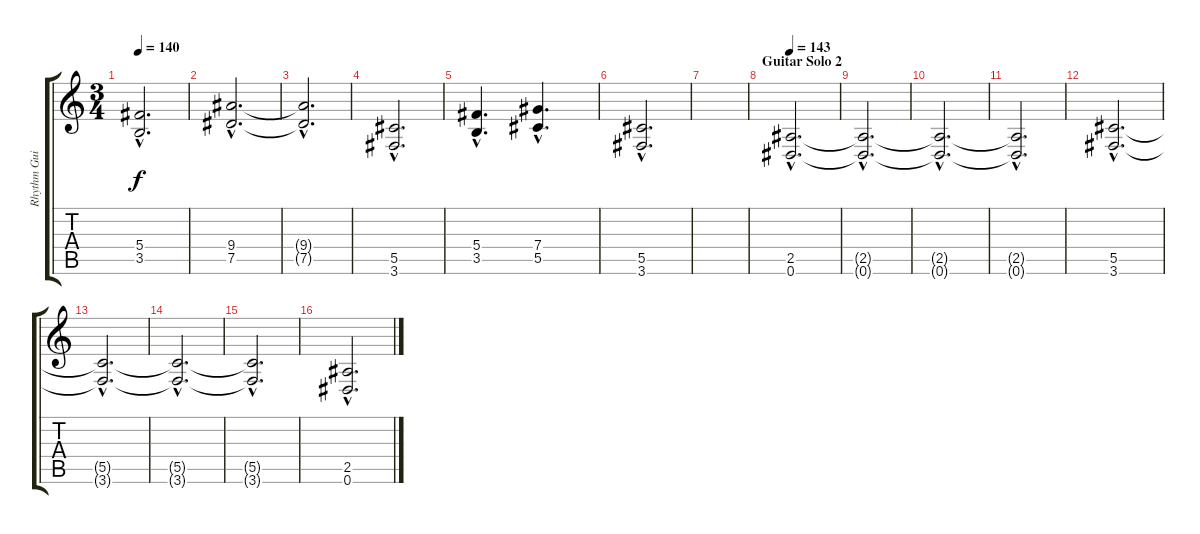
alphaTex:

\track ("Rhythm Guitar" "Rhythm Gui") {instrument distortionguitar}
\staff {score tabs}
\tuning (Eb4 Bb3 Gb3 Db3 Ab2 Eb2) {hide}
\ts (3 4)
\tempo 140
\clef g2
\ks c
(5.4{hac} 3.5{hac}).2{d dy f} |
(9.4{hac} 7.5{hac}).2{d} |
(9.4{hac t} 7.5{hac t}).2{d} |
(5.5{hac} 3.6{hac}).2{d} |
(5.4{hac} 3.5{hac}).4{d} (7.4{hac} 5.5{hac}).4{d} |
(5.5{hac} 3.6{hac}).2{d} |
|
\section ("" "Guitar Solo 2")
\tempo 143
(2.5{hac} 0.6{hac}).2{d} |
(2.5{hac t} 0.6{hac t}).2{d} |
(2.5{hac t} 0.6{hac t}).2{d} |
(2.5{hac t} 0.6{hac t}).2{d} |
(5.5{hac} 3.6{hac}).2{d} |
(5.5{hac t} 3.6{hac t}).2{d} |
(5.5{hac t} 3.6{hac t}).2{d} |
(5.5{hac t} 3.6{hac t}).2{d} |
(2.5{hac} 0.6{hac}).2{d}
